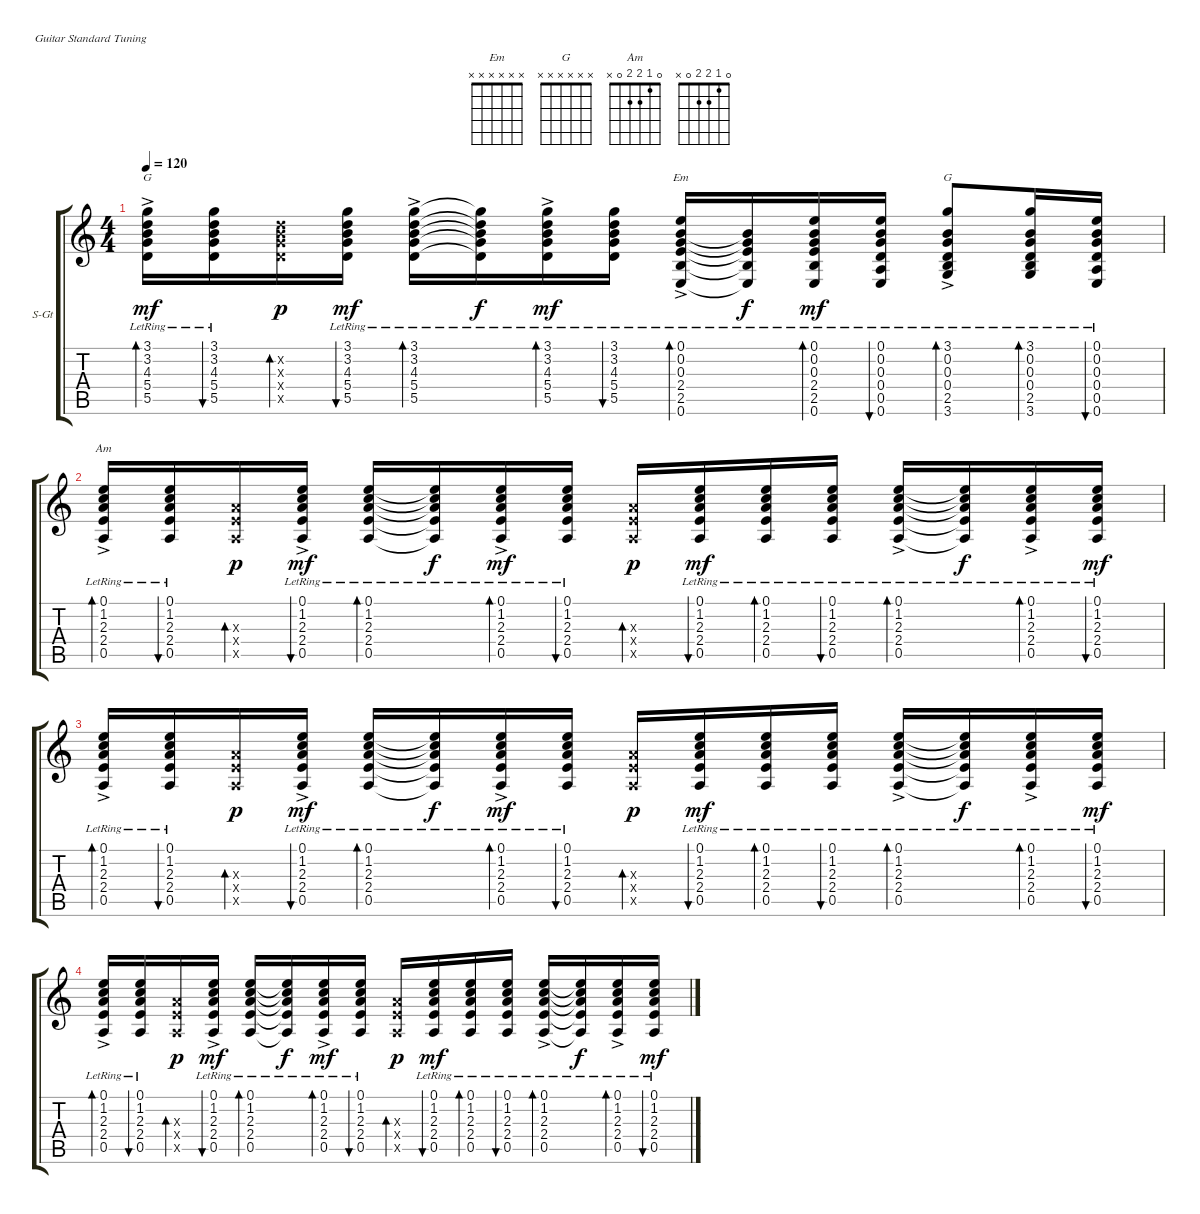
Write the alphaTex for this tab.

\bracketExtendMode groupsimilarinstruments
\firstSystemTrackNameOrientation horizontal
\otherSystemsTrackNameOrientation horizontal
\track ("Guitar 1" "S-Gt") {instrument acousticguitarsteel}
\staff {score tabs}
\tuning (E4 B3 G3 D3 A2 E2)
\chord ("Em" x x x x x x)
\chord ("G" x x x x x x)
\chord ("Am" 0 1 2 2 0 x)
\chord ("" 0 1 2 2 0 x)
\ts (4 4)
\tempo 120
\clef g2
\ks c
(3.1{ac lr} 3.2{ac lr} 4.3{ac lr} 5.4{ac lr} 5.5{ac lr}).16{bd 60 ch "G" dy mf} (3.1{lr} 3.2{lr} 4.3{lr} 5.4{lr} 5.5{lr}).16{bu 60} (3.2{x} 4.3{x} 5.4{x} 5.5{x}).16{bd 60 dy p} (3.1{lr} 3.2{lr} 4.3{lr} 5.4{lr} 5.5{lr}).16{bu 60 dy mf} (3.1{ac lr} 3.2{ac lr} 4.3{ac lr} 5.4{ac lr} 5.5{ac lr}).16{bd 60} (3.1{lr t} 3.2{lr t} 4.3{lr t} 5.4{lr t} 5.5{lr t}).16{dy f} (3.1{ac lr} 3.2{ac lr} 4.3{ac lr} 5.4{ac lr} 5.5{ac lr}).16{bd 60 dy mf} (3.1{lr} 3.2{lr} 4.3{lr} 5.4{lr} 5.5{lr}).16{bu 60} (0.1 0.2{ac lr} 0.3{ac lr} 2.4{ac lr} 2.5{ac lr} 0.6{ac lr}).16{bd 60 ch "Em"} (0.2{lr t} 0.3{lr t} 2.4{lr t} 2.5{lr t} 0.6{lr t}).16{dy f} (0.1 0.2{lr} 0.3{lr} 2.4{lr} 2.5{lr} 0.6{lr}).16{bd 60 dy mf} (0.1 0.2{lr} 0.3{lr} 0.4{lr} 0.5{lr} 0.6{lr}).16{bu 60} (3.1 0.2{ac lr} 0.3{ac lr} 0.4{ac lr} 2.5{ac lr} 3.6{ac lr}).8{bd 60 ch "G"} (3.1 0.2{lr} 0.3{lr} 0.4{lr} 2.5{lr} 3.6{lr}).16{bd 60} (0.1 0.2{lr} 0.3{lr} 0.4{lr} 0.5{lr} 0.6{lr}).16{bu 60} |
(0.1{ac lr} 1.2{ac lr} 2.3{ac lr} 2.4{ac lr} 0.5{ac lr}).16{bd 60 ch "Am"} (0.1{lr} 1.2{lr} 2.3{lr} 2.4{lr} 0.5{lr}).16{bu 60} (2.3{x} 2.4{x} 0.5{x}).16{bd 60 dy p} (0.1{ac lr} 1.2{ac lr} 2.3{ac lr} 2.4{ac lr} 0.5{ac lr}).16{bu 60 dy mf} (0.1{lr} 1.2{lr} 2.3{lr} 2.4{lr} 0.5{lr}).16{bd 60} (0.1{lr t} 1.2{lr t} 2.3{lr t} 2.4{lr t} 0.5{lr t}).16{dy f} (0.1{ac lr} 1.2{ac lr} 2.3{ac lr} 2.4{ac lr} 0.5{ac lr}).16{bd 60 dy mf} (0.1{lr} 1.2{lr} 2.3{lr} 2.4{lr} 0.5{lr}).16{bu 60} (2.3{x} 2.4{x} 0.5{x}).16{bd 60 dy p} (0.1{lr} 1.2{lr} 2.3{lr} 2.4{lr} 0.5{lr}).16{bu 60 dy mf} (0.1{lr} 1.2{lr} 2.3{lr} 2.4{lr} 0.5{lr}).16{bd 60} (0.1{lr} 1.2{lr} 2.3{lr} 2.4{lr} 0.5{lr}).16{bu 60} (0.1{ac lr} 1.2{ac lr} 2.3{ac lr} 2.4{ac lr} 0.5{ac lr}).16{bd 60} (0.1{lr t} 1.2{lr t} 2.3{lr t} 2.4{lr t} 0.5{lr t}).16{dy f} (0.1{ac lr} 1.2{ac lr} 2.3{ac lr} 2.4{ac lr} 0.5{lr}).16{bd 60} (0.1{lr} 1.2{lr} 2.3{lr} 2.4{lr} 0.5{lr}).16{bu 60 dy mf} |
(0.1{ac lr} 1.2{ac lr} 2.3{ac lr} 2.4{ac lr} 0.5{ac lr}).16{bd 60 ch ""} (0.1{lr} 1.2{lr} 2.3{lr} 2.4{lr} 0.5{lr}).16{bu 60} (2.3{x} 2.4{x} 0.5{x}).16{bd 60 dy p} (0.1{ac lr} 1.2{ac lr} 2.3{ac lr} 2.4{ac lr} 0.5{ac lr}).16{bu 60 dy mf} (0.1{lr} 1.2{lr} 2.3{lr} 2.4{lr} 0.5{lr}).16{bd 60} (0.1{lr t} 1.2{lr t} 2.3{lr t} 2.4{lr t} 0.5{lr t}).16{dy f} (0.1{ac lr} 1.2{ac lr} 2.3{ac lr} 2.4{ac lr} 0.5{ac lr}).16{bd 60 dy mf} (0.1{lr} 1.2{lr} 2.3{lr} 2.4{lr} 0.5{lr}).16{bu 60} (2.3{x} 2.4{x} 0.5{x}).16{bd 60 dy p} (0.1{lr} 1.2{lr} 2.3{lr} 2.4{lr} 0.5{lr}).16{bu 60 dy mf} (0.1{lr} 1.2{lr} 2.3{lr} 2.4{lr} 0.5{lr}).16{bd 60} (0.1{lr} 1.2{lr} 2.3{lr} 2.4{lr} 0.5{lr}).16{bu 60} (0.1{ac lr} 1.2{ac lr} 2.3{ac lr} 2.4{ac lr} 0.5{ac lr}).16{bd 60} (0.1{lr t} 1.2{lr t} 2.3{lr t} 2.4{lr t} 0.5{lr t}).16{dy f} (0.1{ac lr} 1.2{ac lr} 2.3{ac lr} 2.4{ac lr} 0.5{lr}).16{bd 60} (0.1{lr} 1.2{lr} 2.3{lr} 2.4{lr} 0.5{lr}).16{bu 60 dy mf} |
(0.1{ac lr} 1.2{ac lr} 2.3{ac lr} 2.4{ac lr} 0.5{ac lr}).16{bd 60 ch ""} (0.1{lr} 1.2{lr} 2.3{lr} 2.4{lr} 0.5{lr}).16{bu 60} (2.3{x} 2.4{x} 0.5{x}).16{bd 60 dy p} (0.1{ac lr} 1.2{ac lr} 2.3{ac lr} 2.4{ac lr} 0.5{ac lr}).16{bu 60 dy mf} (0.1{lr} 1.2{lr} 2.3{lr} 2.4{lr} 0.5{lr}).16{bd 60} (0.1{lr t} 1.2{lr t} 2.3{lr t} 2.4{lr t} 0.5{lr t}).16{dy f} (0.1{ac lr} 1.2{ac lr} 2.3{ac lr} 2.4{ac lr} 0.5{ac lr}).16{bd 60 dy mf} (0.1{lr} 1.2{lr} 2.3{lr} 2.4{lr} 0.5{lr}).16{bu 60} (2.3{x} 2.4{x} 0.5{x}).16{bd 60 dy p} (0.1{lr} 1.2{lr} 2.3{lr} 2.4{lr} 0.5{lr}).16{bu 60 dy mf} (0.1{lr} 1.2{lr} 2.3{lr} 2.4{lr} 0.5{lr}).16{bd 60} (0.1{lr} 1.2{lr} 2.3{lr} 2.4{lr} 0.5{lr}).16{bu 60} (0.1{ac lr} 1.2{ac lr} 2.3{ac lr} 2.4{ac lr} 0.5{ac lr}).16{bd 60} (0.1{lr t} 1.2{lr t} 2.3{lr t} 2.4{lr t} 0.5{lr t}).16{dy f} (0.1{ac lr} 1.2{ac lr} 2.3{ac lr} 2.4{ac lr} 0.5{lr}).16{bd 60} (0.1{lr} 1.2{lr} 2.3{lr} 2.4{lr} 0.5{lr}).16{bu 60 dy mf}
